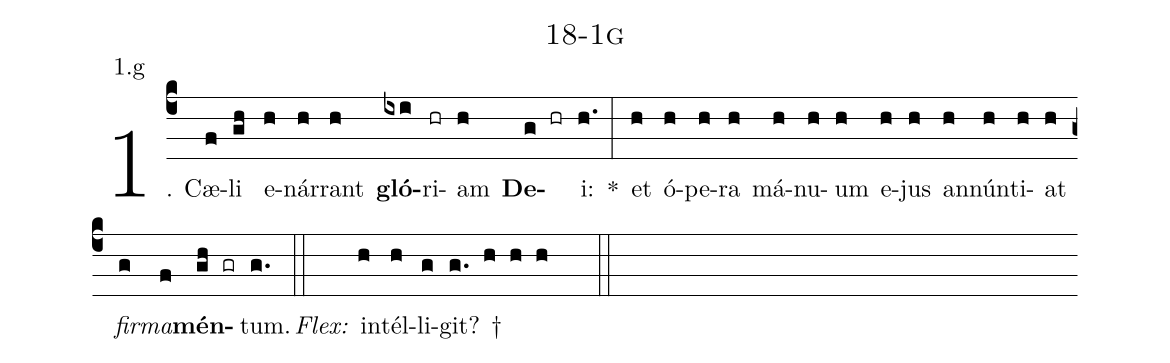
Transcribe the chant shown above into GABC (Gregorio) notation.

name: 18-1g;
annotation: 1.g;
%%
(c4)1. Cæ(f)li(gh) e(h)nár(h)rant(h) <b>gló</b>(ixi)ri(hr)am(h) <b>De</b>(g hr)i:(h.) *(:) et(h) ó(h)pe(h)ra(h) má(h)nu(h)um(h) e(h)jus(h) an(h)nún(h)ti(h)at(h) <i>fir</i>(g)<i>ma</i>(f)<b>mén</b>(gh gr)tum.(g.) (::)
<i>Flex:</i>()  in(h)tél(h)li(g)git? †(g. h h h  ::)
